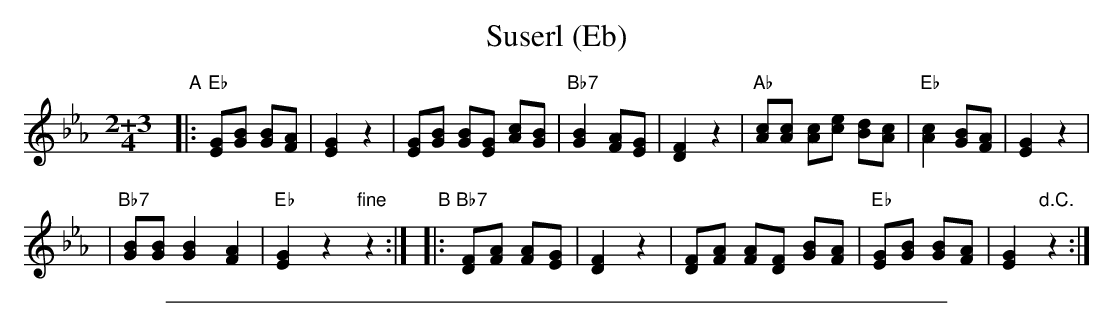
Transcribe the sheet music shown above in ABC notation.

X:1
T: Suserl (Eb)
M: 2+3/4
L: 1/8
K: Eb
"A"|: "Eb"[GE][BG] [BG][AF] | [G2E2] z2 \
| [GE][BG] [BG][GE] [cA][BG] \
| "Bb7"[B2G2] [AF][GE] | [F2D2] z2 \
| "Ab"[cA][cA] [cA][ec] [dB][cA] \
| "Eb"[c2A2] [BG][AF] | [G2E2]  z2 |
| "Bb7"[BG][BG] [B2G2] [A2F2] | "Eb"[G2E2] z2 "fine"z2 :| \
"B"|: "Bb7"[FD][AF] [AF][GE] | [F2D2] z2 \
| [FD][AF] [AF][FD] [BG][AF] \
| "Eb"[GE][BG] [BG][AF] | [G2E2] "d.C."z2 :|
